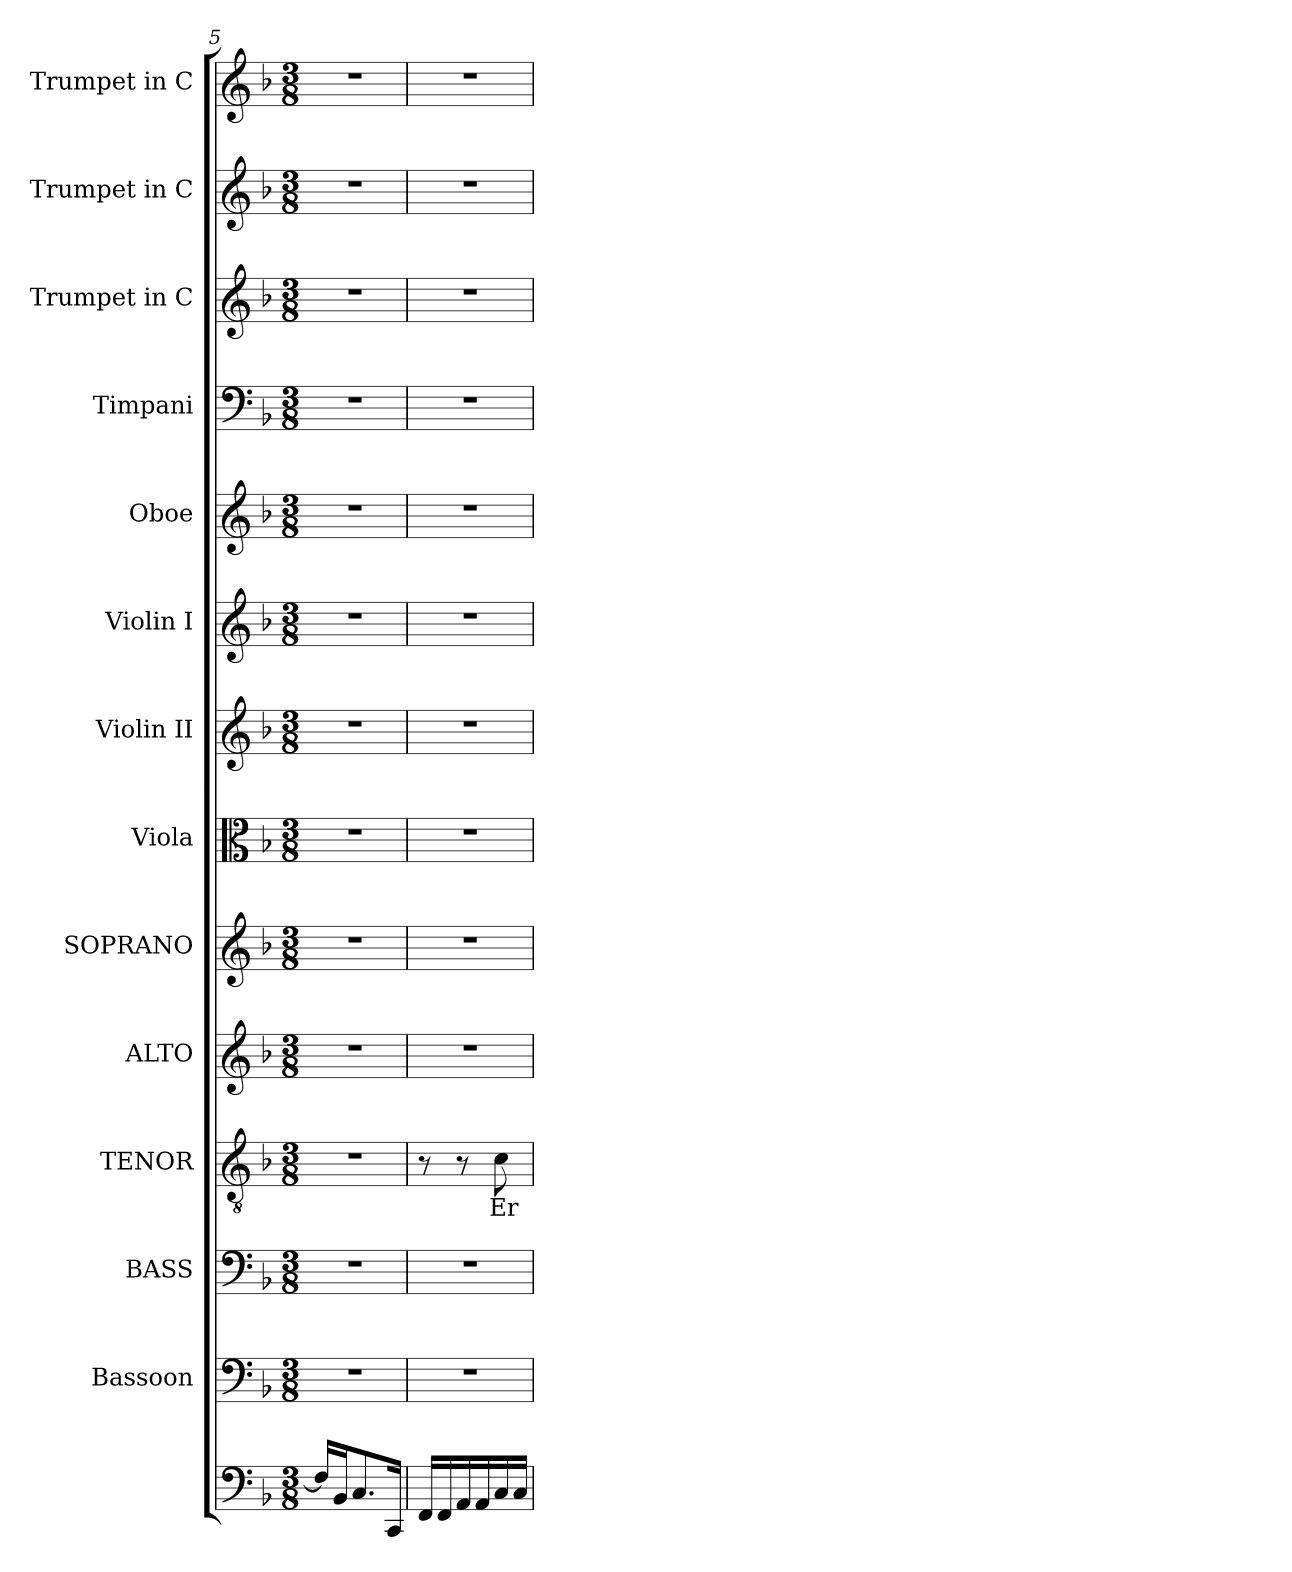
**kern	**kern	**kern	**kern	**text	**kern	**kern	**kern	**kern	**kern	**kern	**kern	**kern	**kern	**kern
*part14	*part13	*part12	*part11	*part11	*part10	*part9	*part8	*part7	*part6	*part5	*part4	*part3	*part2	*part1
*staff14	*staff13	*staff12	*staff11	*staff11	*staff10	*staff9	*staff8	*staff7	*staff6	*staff5	*staff4	*staff3	*staff2	*staff1
*	*I"Bassoon	*I"BASS	*I"TENOR	*	*I"ALTO	*I"SOPRANO	*I"Viola	*I"Violin II	*I"Violin I	*I"Oboe	*I"Timpani	*I"Trumpet in C	*I"Trumpet in C	*I"Trumpet in C
*	*	*	*	*	*I'Alto	*I'Soprano	*I'Viola	*I'Violin II	*I'Violin I	*I'Oboe	*I'Timp.	*	*	*
*clefF4	*clefF4	*clefF4	*clefGv2	*	*clefG2	*clefG2	*clefC3	*clefG2	*clefG2	*clefG2	*clefF4	*clefG2	*clefG2	*clefG2
*	*	*	*ITrd7c12	*	*	*	*	*	*	*	*	*	*	*
*k[b-]	*k[b-]	*k[b-]	*k[b-]	*	*k[b-]	*k[b-]	*k[b-]	*k[b-]	*k[b-]	*k[b-]	*k[b-]	*k[b-]	*k[b-]	*k[b-]
*F:	*F:	*F:	*F:	*	*F:	*F:	*F:	*F:	*F:	*F:	*F:	*F:	*F:	*F:
*M3/8	*M3/8	*M3/8	*M3/8	*	*M3/8	*M3/8	*M3/8	*M3/8	*M3/8	*M3/8	*M3/8	*M3/8	*M3/8	*M3/8
=5	=5	=5	=5	=5	=5	=5	=5	=5	=5	=5	=5	=5	=5	=5
!	!LO:N:vis=1	!LO:N:vis=1	!LO:N:vis=1	!	!LO:N:vis=1	!LO:N:vis=1	!LO:N:vis=1	!LO:N:vis=1	!LO:N:vis=1	!LO:N:vis=1	!LO:N:vis=1	!LO:N:vis=1	!LO:N:vis=1	!LO:N:vis=1
16Fi/LL]	4.r	4.r	4.r	.	4.r	4.r	4.r	4.r	4.r	4.r	4.r	4.r	4.r	4.r
16BB-i/J	.	.	.	.	.	.	.	.	.	.	.	.	.	.
8.Ci/	.	.	.	.	.	.	.	.	.	.	.	.	.	.
16CCi/Jk	.	.	.	.	.	.	.	.	.	.	.	.	.	.
=6	=6	=6	=6	=6	=6	=6	=6	=6	=6	=6	=6	=6	=6	=6
!	!LO:N:vis=1	!LO:N:vis=1	!	!	!LO:N:vis=1	!LO:N:vis=1	!LO:N:vis=1	!LO:N:vis=1	!LO:N:vis=1	!LO:N:vis=1	!LO:N:vis=1	!LO:N:vis=1	!LO:N:vis=1	!LO:N:vis=1
16FFi/LL	4.r	4.r	8r	.	4.r	4.r	4.r	4.r	4.r	4.r	4.r	4.r	4.r	4.r
16FFi/	.	.	.	.	.	.	.	.	.	.	.	.	.	.
16AAi/	.	.	8r	.	.	.	.	.	.	.	.	.	.	.
16AAi/	.	.	.	.	.	.	.	.	.	.	.	.	.	.
!	!	!	!	!LO:LY:b:color=#000000	!	!	!	!	!	!	!	!	!	!
16Ci/	.	.	8Ci\	Er-	.	.	.	.	.	.	.	.	.	.
16Ci/JJ	.	.	.	.	.	.	.	.	.	.	.	.	.	.
=	=	=	=	=	=	=	=	=	=	=	=	=	=	=
*-	*-	*-	*-	*-	*-	*-	*-	*-	*-	*-	*-	*-	*-	*-
